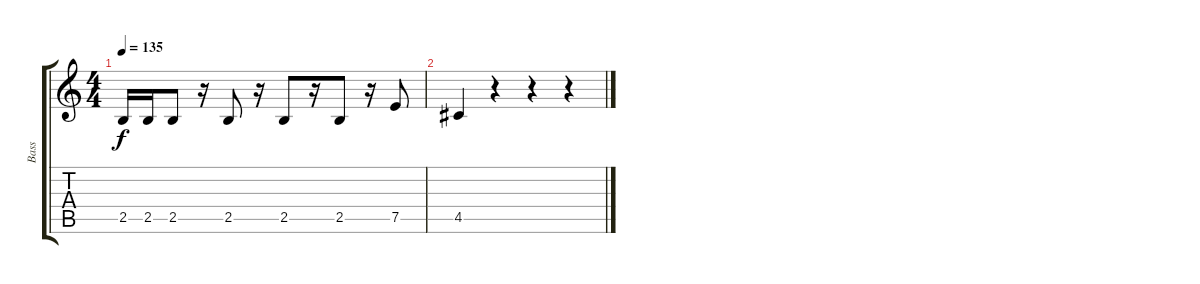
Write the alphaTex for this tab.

\track ("Bass" "Bass") {instrument electricbassfinger}
\staff {score tabs}
\tuning (E4 B3 G3 D3 A2 E2) {hide}
\ts (4 4)
\tempo 135
\clef g2
\ks c
2.5.16{dy f} 2.5.16 2.5.8 r.16 2.5.8 r.16 2.5.8 r.16 2.5.8 r.16 7.5.8 |
4.5.4 r.4 r.4 r.4
